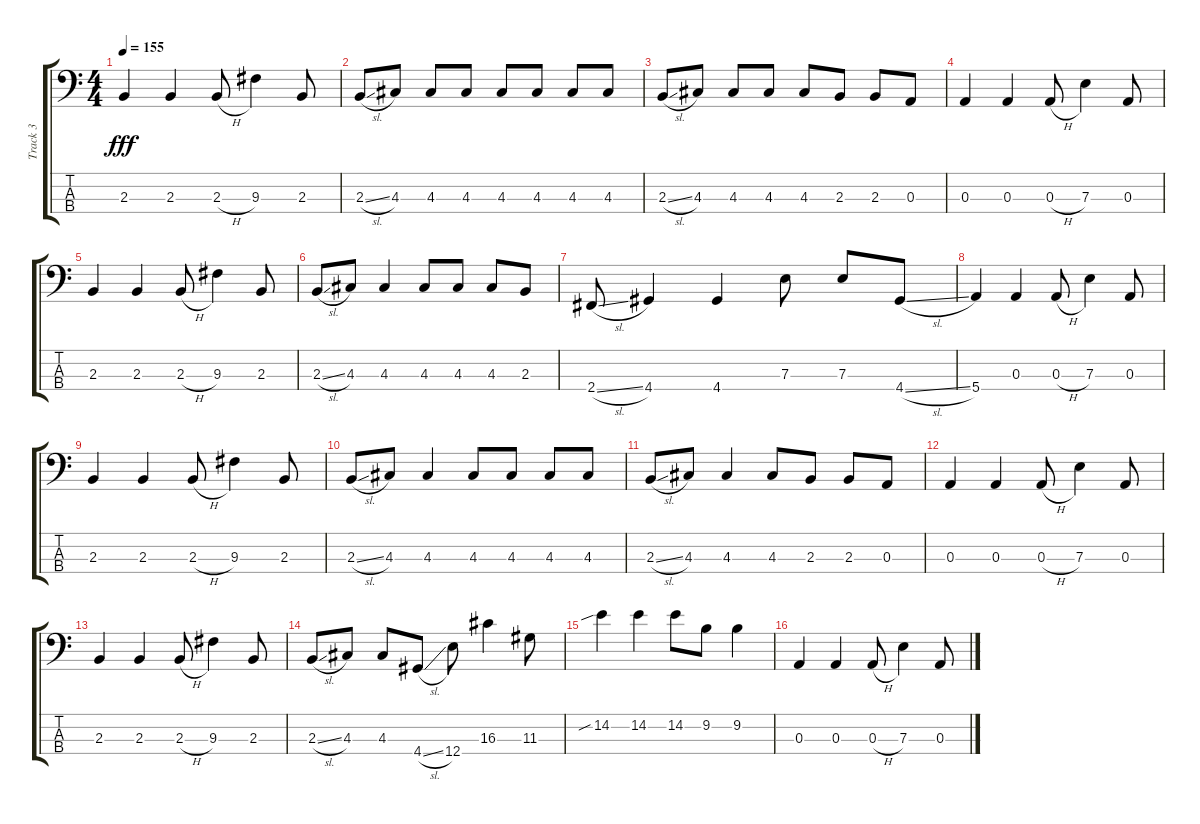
\track ("Track 3" "Track 3") {instrument electricbasspick}
\staff {score tabs}
\tuning (G2 D2 A1 E1) {hide}
\ts (4 4)
\tempo 155
\clef f4
\ks c
2.3.4{dy fff} 2.3.4 2.3{h}.8 9.3.4 2.3.8 |
2.3{sl}.8 4.3.8 4.3.8 4.3.8 4.3.8 4.3.8 4.3.8 4.3.8 |
2.3{sl}.8 4.3.8 4.3.8 4.3.8 4.3.8 2.3.8 2.3.8 0.3.8 |
0.3.4 0.3.4 0.3{h}.8 7.3.4 0.3.8 |
2.3.4 2.3.4 2.3{h}.8 9.3.4 2.3.8 |
2.3{sl}.8 4.3.8 4.3.4 4.3.8 4.3.8 4.3.8 2.3.8 |
2.4{sl}.8 4.4.4 4.4.4 7.3.8 7.3.8 4.4{sl}.8 |
5.4.4 0.3.4 0.3{h}.8 7.3.4 0.3.8 |
2.3.4 2.3.4 2.3{h}.8 9.3.4 2.3.8 |
2.3{sl}.8 4.3.8 4.3.4 4.3.8 4.3.8 4.3.8 4.3.8 |
2.3{sl}.8 4.3.8 4.3.4 4.3.8 2.3.8 2.3.8 0.3.8 |
0.3.4 0.3.4 0.3{h}.8 7.3.4 0.3.8 |
2.3.4 2.3.4 2.3{h}.8 9.3.4 2.3.8 |
2.3{sl}.8 4.3.8 4.3.8 4.4{sl}.8 12.4.8 16.3.4 11.3.8 |
14.2{sib}.4 14.2.4 14.2.8 9.2.8 9.2.4 |
0.3.4 0.3.4 0.3{h}.8 7.3.4 0.3.8
